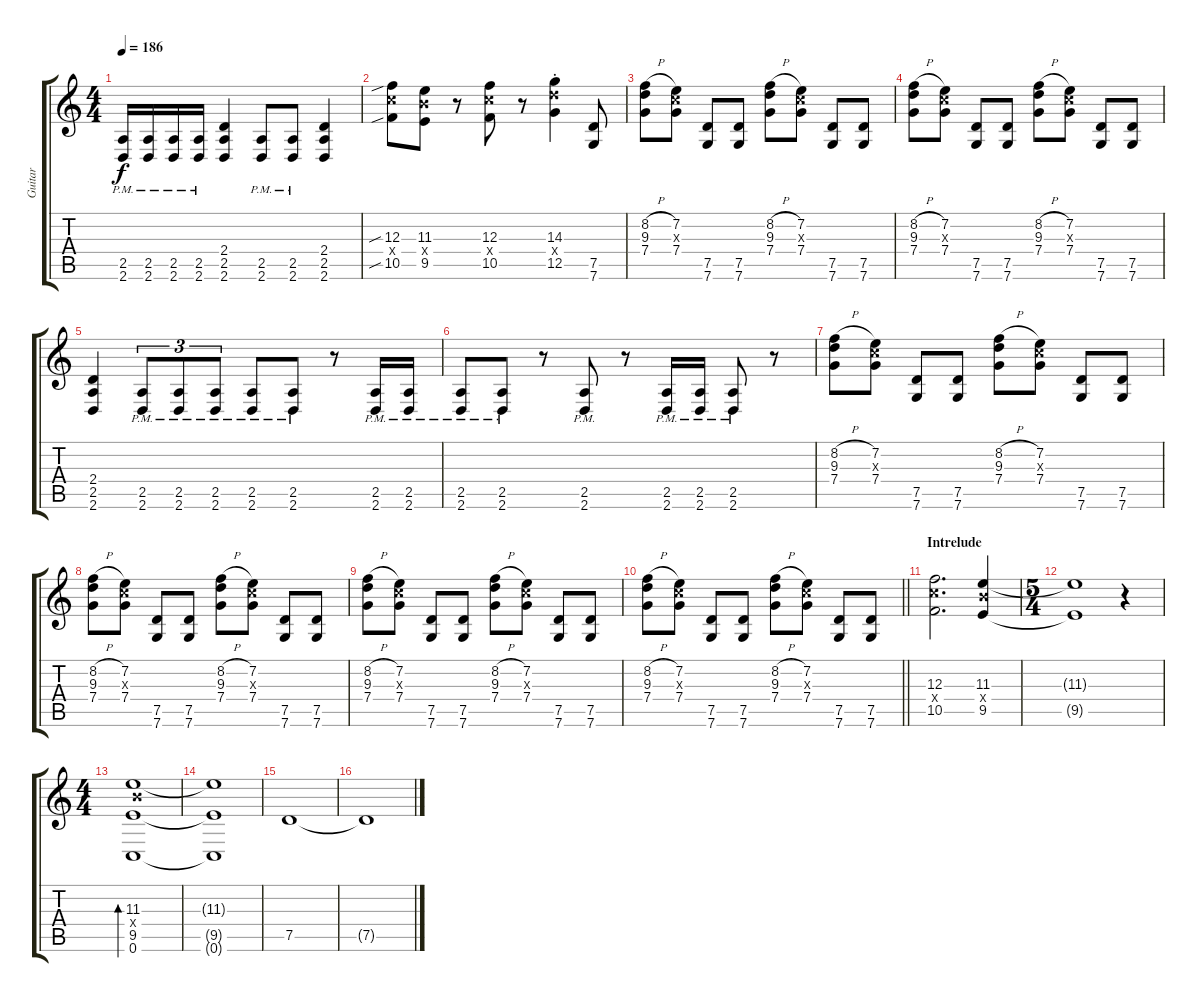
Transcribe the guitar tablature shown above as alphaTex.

\track ("Guitar" "Guitar") {instrument distortionguitar}
\staff {score tabs}
\tuning (D4 A3 F3 C3 G2 C2) {hide}
\ts (4 4)
\tempo 186
\clef g2
\ks c
(2.5{pm} 2.6{pm}).16{dy f} (2.5{pm} 2.6{pm}).16 (2.5{pm} 2.6{pm}).16 (2.5{pm} 2.6{pm}).16 (2.4 2.5 2.6).4 (2.5{pm} 2.6{pm}).8 (2.5{pm} 2.6{pm}).8 (2.4 2.5 2.6).4 |
(12.3{sib} 12.4{x} 10.5{sib}).8 (11.3 11.4{x} 9.5).8 r.8 (12.3 12.4{x} 10.5).8 r.8 (14.3{st} 14.4{x} 12.5{st}).4 (7.5 7.6).8 |
(8.2{h} 9.3 7.4).8 (7.2 7.3{x} 7.4).8 (7.5 7.6).8 (7.5 7.6).8 (8.2{h} 9.3 7.4).8 (7.2 7.3{x} 7.4).8 (7.5 7.6).8 (7.5 7.6).8 |
(8.2{h} 9.3 7.4).8 (7.2 7.3{x} 7.4).8 (7.5 7.6).8 (7.5 7.6).8 (8.2{h} 9.3 7.4).8 (7.2 7.3{x} 7.4).8 (7.5 7.6).8 (7.5 7.6).8 |
(2.4 2.5 2.6).4 (2.5{pm} 2.6{pm}).8{tu (3 2)} (2.5{pm} 2.6{pm}).8{tu (3 2)} (2.5{pm} 2.6{pm}).8{tu (3 2)} (2.5{pm} 2.6{pm}).8 (2.5{pm} 2.6{pm}).8 r.8 (2.5{pm} 2.6{pm}).16 (2.5{pm} 2.6{pm}).16 |
(2.5{pm} 2.6{pm}).8 (2.5{pm} 2.6{pm}).8 r.8 (2.5{pm} 2.6{pm}).8 r.8 (2.5{pm} 2.6{pm}).16 (2.5{pm} 2.6{pm}).16 (2.5{pm} 2.6{pm}).8 r.8 |
(8.2{h} 9.3 7.4).8 (7.2 7.3{x} 7.4).8 (7.5 7.6).8 (7.5 7.6).8 (8.2{h} 9.3 7.4).8 (7.2 7.3{x} 7.4).8 (7.5 7.6).8 (7.5 7.6).8 |
(8.2{h} 9.3 7.4).8 (7.2 7.3{x} 7.4).8 (7.5 7.6).8 (7.5 7.6).8 (8.2{h} 9.3 7.4).8 (7.2 7.3{x} 7.4).8 (7.5 7.6).8 (7.5 7.6).8 |
(8.2{h} 9.3 7.4).8 (7.2 7.3{x} 7.4).8 (7.5 7.6).8 (7.5 7.6).8 (8.2{h} 9.3 7.4).8 (7.2 7.3{x} 7.4).8 (7.5 7.6).8 (7.5 7.6).8 |
\barLineRight lightlight
(8.2{h} 9.3 7.4).8 (7.2 7.3{x} 7.4).8 (7.5 7.6).8 (7.5 7.6).8 (8.2{h} 9.3 7.4).8 (7.2 7.3{x} 7.4).8 (7.5 7.6).8 (7.5 7.6).8 |
\section ("" "Intrelude")
(12.3 12.4{x} 10.5).2{d} (11.3 11.4{x} 9.5).4 |
\ts (5 4)
(11.3{t} 9.5{t}).1 r.4 |
\ts (4 4)
(11.3 11.4{x} 9.5 0.6).1{bd 120} |
(11.3{t} 9.5{t} 0.6{t}).1 |
7.5.1{volume 8} |
7.5{t}.1
